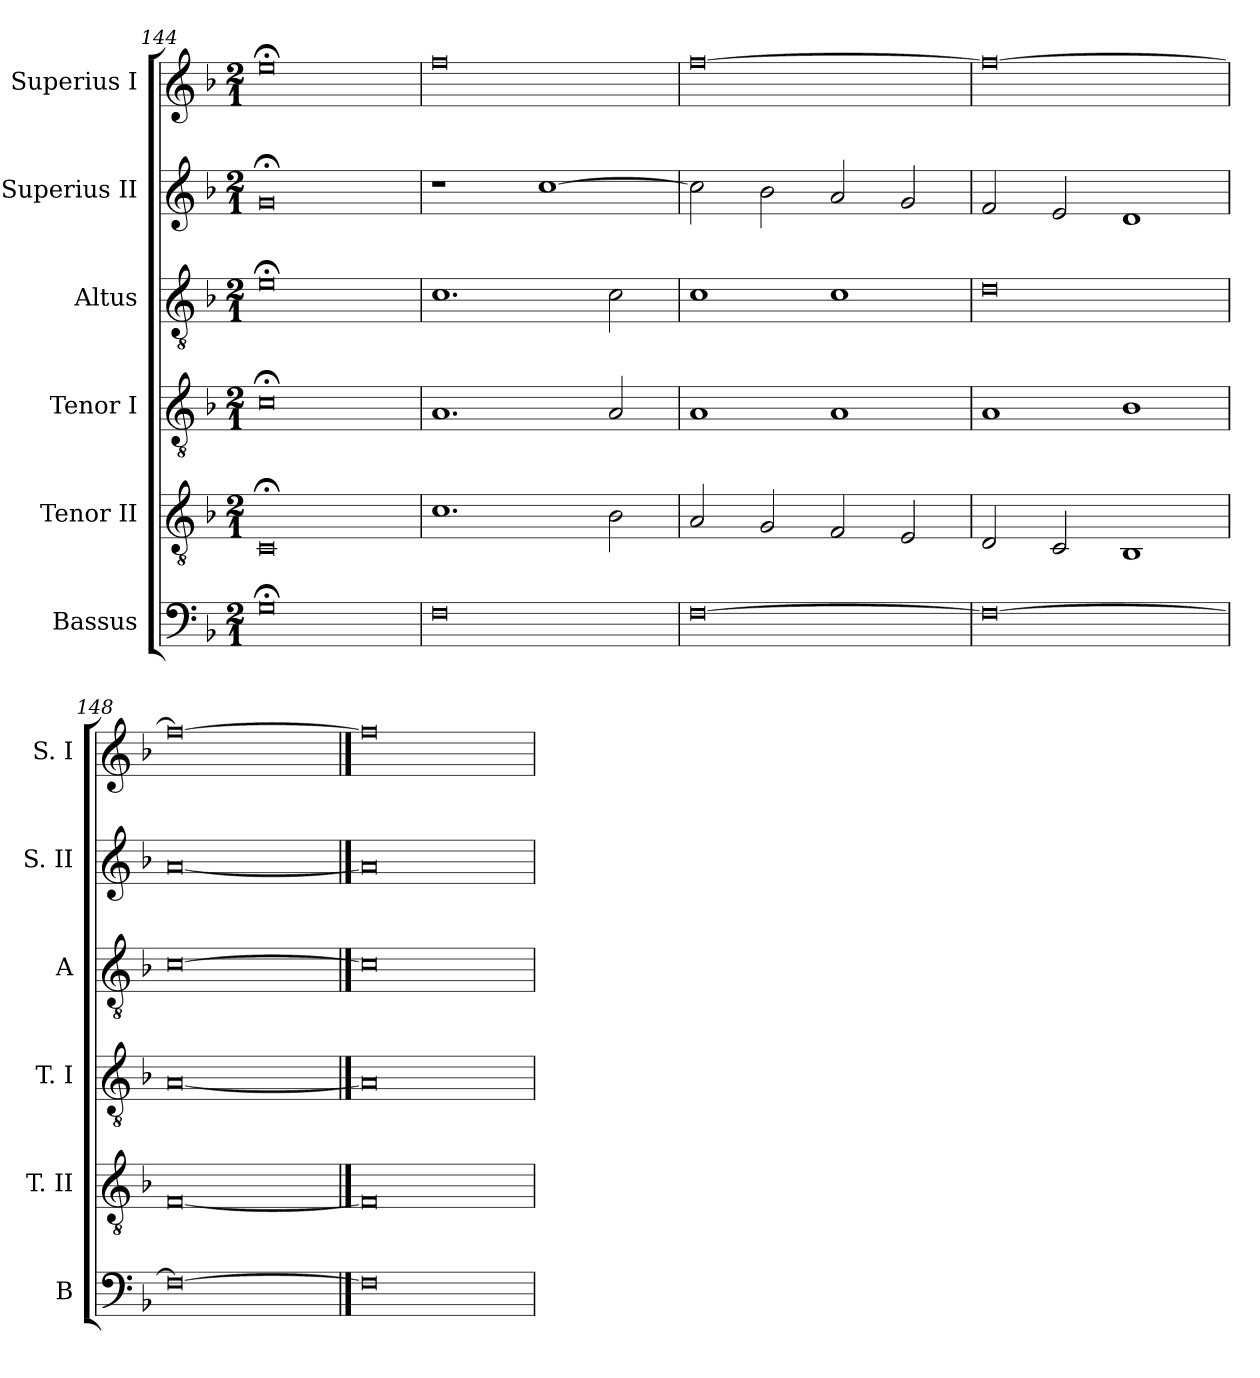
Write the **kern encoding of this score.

**kern	**kern	**kern	**kern	**kern	**kern
*part6	*part5	*part4	*part3	*part2	*part1
*staff6	*staff5	*staff4	*staff3	*staff2	*staff1
*I"Bassus	*I"Tenor II	*I"Tenor I	*I"Altus	*I"Superius II	*I"Superius I
*I'B	*I'T. II	*I'T. I	*I'A	*I'S. II	*I'S. I
*clefF4	*clefGv2	*clefGv2	*clefGv2	*clefG2	*clefG2
*k[b-]	*k[b-]	*k[b-]	*k[b-]	*k[b-]	*k[b-]
*F:	*F:	*F:	*F:	*F:	*F:
*M2/1	*M2/1	*M2/1	*M2/1	*M2/1	*M2/1
=144	=144	=144	=144	=144	=144
0G;<	0C;<	0c;<	0e;<	0g;<	0ee;<
=145	=145	=145	=145	=145	=145
0F	1.c	1.A	1.c	1r	0ff
.	.	.	.	[1cc	.
.	2B-	2A	2c	.	.
=146	=146	=146	=146	=146	=146
[0F	2A	1A	1c	2cc]	[0ff
.	2G	.	.	2b-	.
.	2F	1A	1c	2a	.
.	2E	.	.	2g	.
=147	=147	=147	=147	=147	=147
0F_	2D	1A	0d	2f	0ff_
.	2C	.	.	2e	.
.	1BB-	1B-	.	1d	.
=148	=148	=148	=148	=148	=148
0F_	[0F	[0A	[0c	[0a	0ff_
==149	==149	==149	==149	==149	==149
0F]	0F]	0A]	0c]	0a]	0ff]
=	=	=	=	=	=
*-	*-	*-	*-	*-	*-
